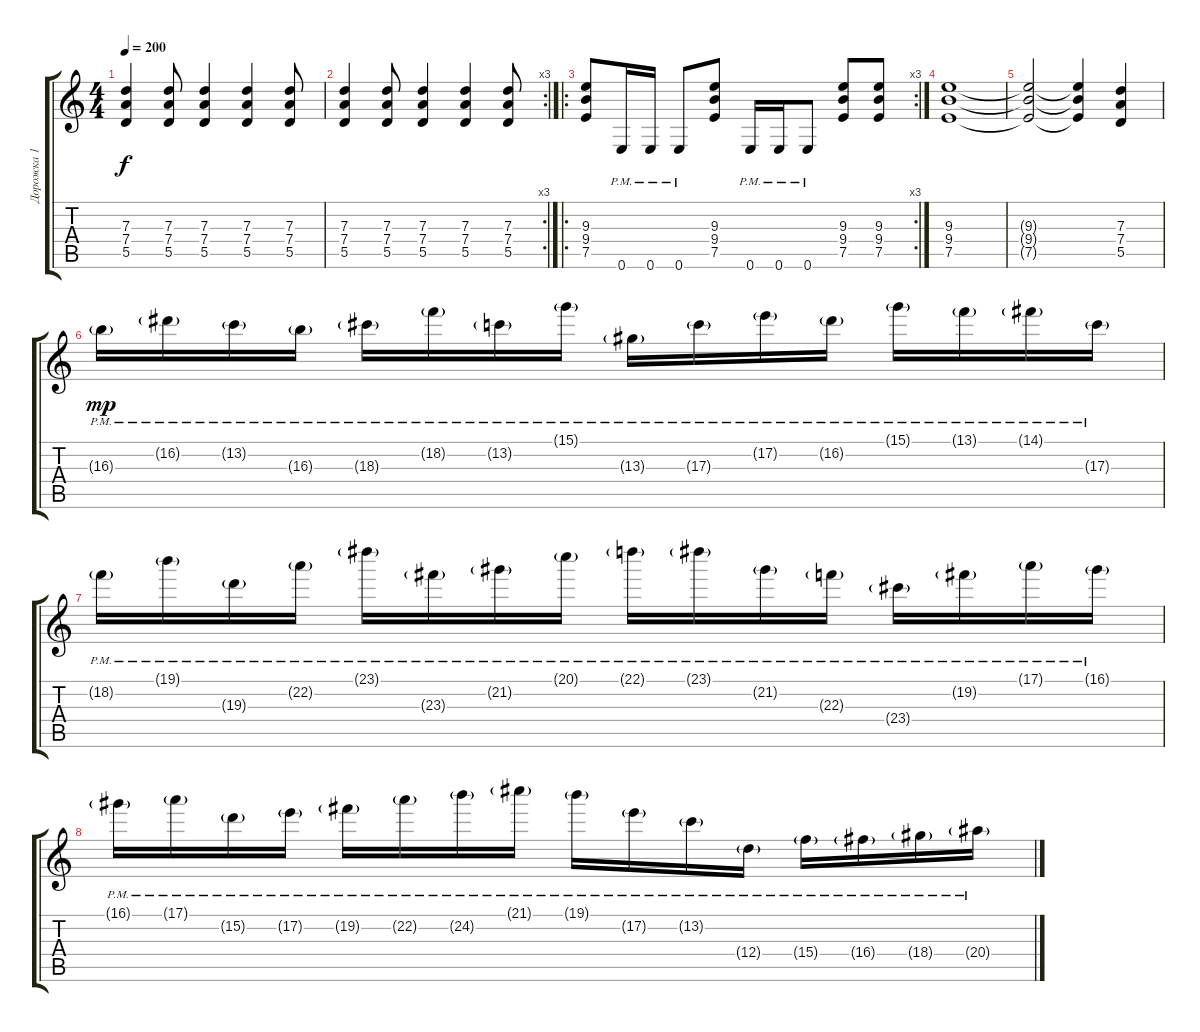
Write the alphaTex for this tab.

\track ("Дорожка 1" "Дорожка 1") {instrument distortionguitar}
\staff {score tabs}
\tuning (E4 B3 G3 D3 A2 E2) {hide}
\ts (4 4)
\tempo 200
\clef g2
\ks c
(7.3 7.4 5.5).4{dy f} (7.3 7.4 5.5).8 (7.3 7.4 5.5).4 (7.3 7.4 5.5).4 (7.3 7.4 5.5).8 |
\rc 3
(7.3 7.4 5.5).4 (7.3 7.4 5.5).8 (7.3 7.4 5.5).4 (7.3 7.4 5.5).4 (7.3 7.4 5.5).8 |
\ro
\rc 3
(9.3 9.4 7.5).8 0.6{pm}.16 0.6{pm}.16 0.6{pm}.8 (9.3 9.4 7.5).8 0.6{pm}.16 0.6{pm}.16 0.6{pm}.8 (9.3 9.4 7.5).8 (9.3 9.4 7.5).8 |
(9.3 9.4 7.5).1 |
(9.3{t} 9.4{t} 7.5{t}).2 (9.3{t} 9.4{t} 7.5{t}).4 (7.3 7.4 5.5).4 |
16.3{g pm}.16{dy mp} 16.2{g pm}.16 13.2{g pm}.16 16.3{g pm}.16 18.3{g pm}.16 18.2{g pm}.16 13.2{g pm}.16 15.1{g pm}.16 13.3{g pm}.16 17.3{g pm}.16 17.2{g pm}.16 16.2{g pm}.16 15.1{g pm}.16 13.1{g pm}.16 14.1{g pm}.16 17.3{g pm}.16 |
18.2{g pm}.16 19.1{g pm}.16 19.3{g pm}.16 22.2{g pm}.16 23.1{g pm}.16 23.3{g pm}.16 21.2{g pm}.16 20.1{g pm}.16 22.1{g pm}.16 23.1{g pm}.16 21.2{g pm}.16 22.3{g pm}.16 23.4{g pm}.16 19.2{g pm}.16 17.1{g pm}.16 16.1{g pm}.16 |
16.1{g pm}.16 17.1{g pm}.16 15.2{g pm}.16 17.2{g pm}.16 19.2{g pm}.16 22.2{g pm}.16 24.2{g pm}.16 21.1{g pm}.16 19.1{g pm}.16 17.2{g pm}.16 13.2{g pm}.16 12.4{g pm}.16 15.4{g pm}.16 16.4{g pm}.16 18.4{g pm}.16 20.4{g pm}.16
